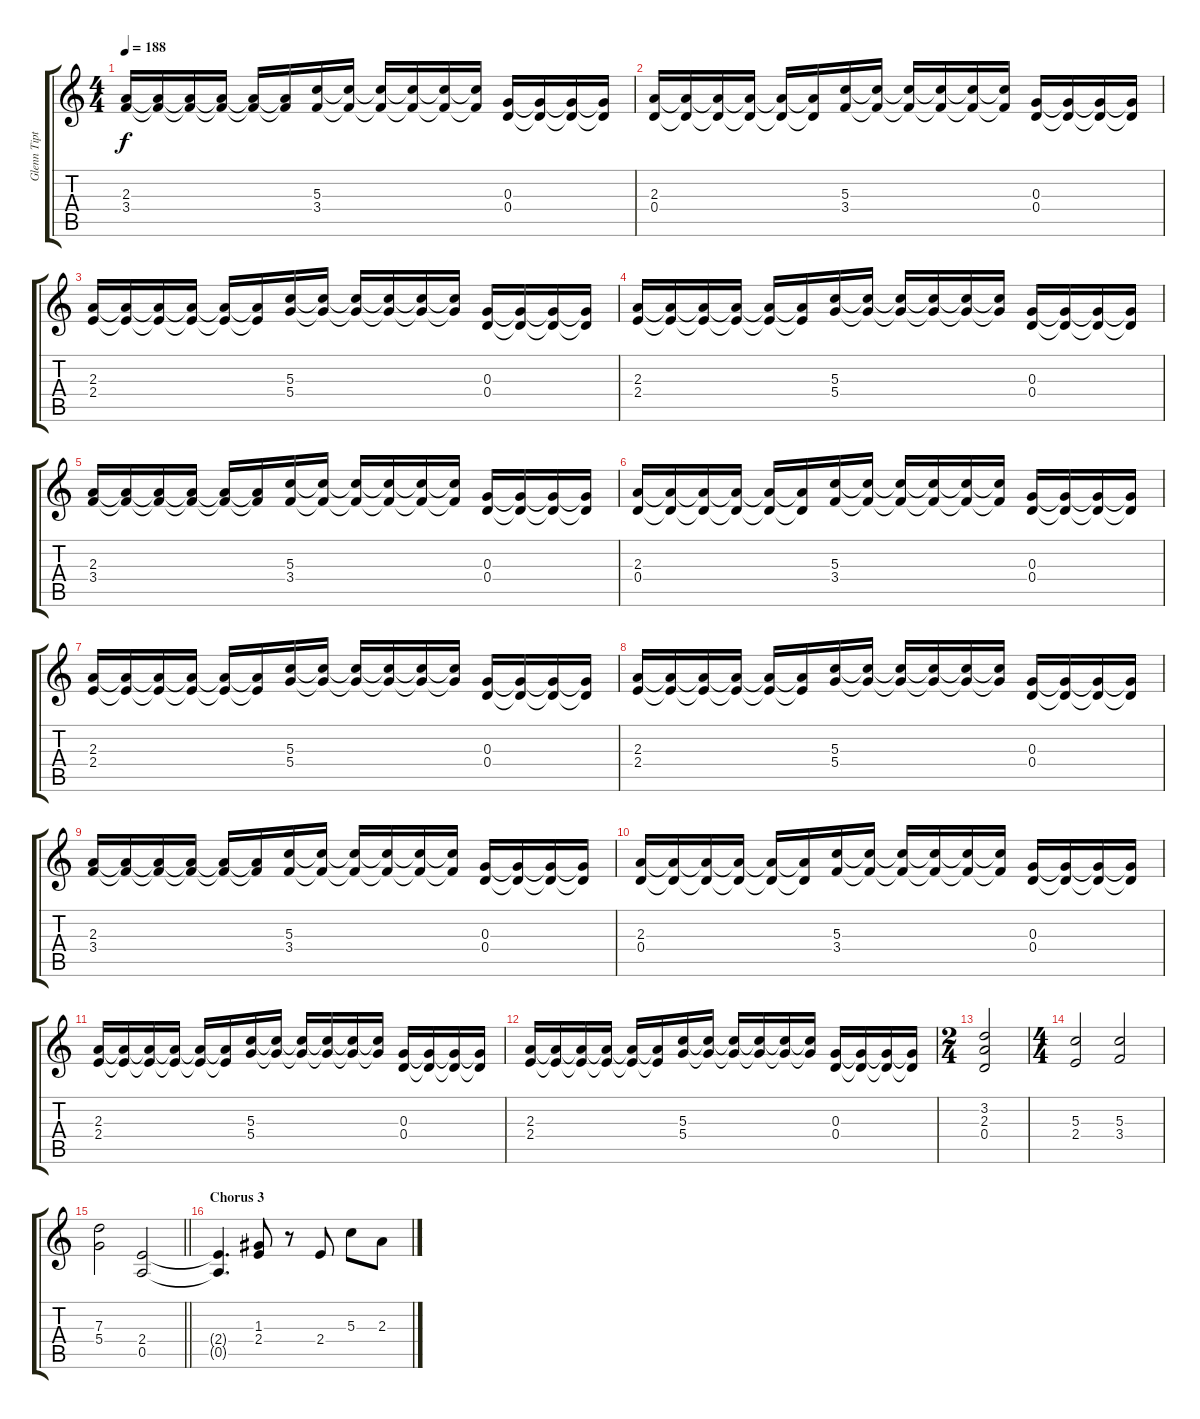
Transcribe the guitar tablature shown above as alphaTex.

\track ("Glenn Tipton" "Glenn Tipt") {instrument distortionguitar}
\staff {score tabs}
\tuning (E4 B3 G3 D3 A2 E2) {hide}
\ts (4 4)
\tempo 188
\clef g2
\ks c
(2.3 3.4).16{dy f volume 15 balance 8} (2.3{t} 3.4{t}).16{volume 0} (2.3{t} 3.4{t}).16{volume 15} (2.3{t} 3.4{t}).16{volume 0} (2.3{t} 3.4{t}).16{volume 15} (2.3{t} 3.4{t}).16{volume 0} (5.3 3.4).16{volume 15} (5.3{t} 3.4{t}).16{volume 0} (5.3{t} 3.4{t}).16{volume 15} (5.3{t} 3.4{t}).16{volume 0} (5.3{t} 3.4{t}).16{volume 15} (5.3{t} 3.4{t}).16{volume 0} (0.3 0.4).16{volume 15} (0.3{t} 0.4{t}).16{volume 0} (0.3{t} 0.4{t}).16{volume 15} (0.3{t} 0.4{t}).16{volume 0} |
(2.3 0.4).16{volume 15 balance 8} (2.3{t} 0.4{t}).16{volume 0} (2.3{t} 0.4{t}).16{volume 15} (2.3{t} 0.4{t}).16{volume 0} (2.3{t} 0.4{t}).16{volume 15} (2.3{t} 0.4{t}).16{volume 0} (5.3 3.4).16{volume 15} (5.3{t} 3.4{t}).16{volume 0} (5.3{t} 3.4{t}).16{volume 15} (5.3{t} 3.4{t}).16{volume 0} (5.3{t} 3.4{t}).16{volume 15} (5.3{t} 3.4{t}).16{volume 0} (0.3 0.4).16{volume 15} (0.3{t} 0.4{t}).16{volume 0} (0.3{t} 0.4{t}).16{volume 15} (0.3{t} 0.4{t}).16{volume 0} |
(2.3 2.4).16{volume 15 balance 8 instrument electricguitarmuted} (2.3{t} 2.4{t}).16{volume 0} (2.3{t} 2.4{t}).16{volume 15} (2.3{t} 2.4{t}).16{volume 0} (2.3{t} 2.4{t}).16{volume 15} (2.3{t} 2.4{t}).16{volume 0} (5.3 5.4).16{volume 15} (5.3{t} 5.4{t}).16{volume 0} (5.3{t} 5.4{t}).16{volume 15} (5.3{t} 5.4{t}).16{volume 0} (5.3{t} 5.4{t}).16{volume 15} (5.3{t} 5.4{t}).16{volume 0} (0.3 0.4).16{volume 15} (0.3{t} 0.4{t}).16{volume 0} (0.3{t} 0.4{t}).16{volume 15} (0.3{t} 0.4{t}).16{volume 0} |
(2.3 2.4).16{volume 15 instrument electricguitarmuted} (2.3{t} 2.4{t}).16{volume 0} (2.3{t} 2.4{t}).16{volume 15} (2.3{t} 2.4{t}).16{volume 0} (2.3{t} 2.4{t}).16{volume 15} (2.3{t} 2.4{t}).16{volume 0} (5.3 5.4).16{volume 15} (5.3{t} 5.4{t}).16{volume 0} (5.3{t} 5.4{t}).16{volume 15} (5.3{t} 5.4{t}).16{volume 0} (5.3{t} 5.4{t}).16{volume 15} (5.3{t} 5.4{t}).16{volume 0} (0.3 0.4).16{volume 15} (0.3{t} 0.4{t}).16{volume 0} (0.3{t} 0.4{t}).16{volume 15} (0.3{t} 0.4{t}).16{volume 0} |
(2.3 3.4).16{volume 15 balance 8} (2.3{t} 3.4{t}).16{volume 0} (2.3{t} 3.4{t}).16{volume 15} (2.3{t} 3.4{t}).16{volume 0} (2.3{t} 3.4{t}).16{volume 15} (2.3{t} 3.4{t}).16{volume 0} (5.3 3.4).16{volume 15} (5.3{t} 3.4{t}).16{volume 0} (5.3{t} 3.4{t}).16{volume 15} (5.3{t} 3.4{t}).16{volume 0} (5.3{t} 3.4{t}).16{volume 15} (5.3{t} 3.4{t}).16{volume 0} (0.3 0.4).16{volume 15} (0.3{t} 0.4{t}).16{volume 0} (0.3{t} 0.4{t}).16{volume 15} (0.3{t} 0.4{t}).16{volume 0} |
(2.3 0.4).16{volume 15 balance 8} (2.3{t} 0.4{t}).16{volume 0} (2.3{t} 0.4{t}).16{volume 15} (2.3{t} 0.4{t}).16{volume 0} (2.3{t} 0.4{t}).16{volume 15} (2.3{t} 0.4{t}).16{volume 0} (5.3 3.4).16{volume 15} (5.3{t} 3.4{t}).16{volume 0} (5.3{t} 3.4{t}).16{volume 15} (5.3{t} 3.4{t}).16{volume 0} (5.3{t} 3.4{t}).16{volume 15} (5.3{t} 3.4{t}).16{volume 0} (0.3 0.4).16{volume 15} (0.3{t} 0.4{t}).16{volume 0} (0.3{t} 0.4{t}).16{volume 15} (0.3{t} 0.4{t}).16{volume 0} |
(2.3 2.4).16{volume 15 balance 8 instrument electricguitarmuted} (2.3{t} 2.4{t}).16{volume 0} (2.3{t} 2.4{t}).16{volume 15} (2.3{t} 2.4{t}).16{volume 0} (2.3{t} 2.4{t}).16{volume 15} (2.3{t} 2.4{t}).16{volume 0} (5.3 5.4).16{volume 15} (5.3{t} 5.4{t}).16{volume 0} (5.3{t} 5.4{t}).16{volume 15} (5.3{t} 5.4{t}).16{volume 0} (5.3{t} 5.4{t}).16{volume 15} (5.3{t} 5.4{t}).16{volume 0} (0.3 0.4).16{volume 15} (0.3{t} 0.4{t}).16{volume 0} (0.3{t} 0.4{t}).16{volume 15} (0.3{t} 0.4{t}).16{volume 0} |
(2.3 2.4).16{volume 15 instrument electricguitarmuted} (2.3{t} 2.4{t}).16{volume 0} (2.3{t} 2.4{t}).16{volume 15} (2.3{t} 2.4{t}).16{volume 0} (2.3{t} 2.4{t}).16{volume 15} (2.3{t} 2.4{t}).16{volume 0} (5.3 5.4).16{volume 15} (5.3{t} 5.4{t}).16{volume 0} (5.3{t} 5.4{t}).16{volume 15} (5.3{t} 5.4{t}).16{volume 0} (5.3{t} 5.4{t}).16{volume 15} (5.3{t} 5.4{t}).16{volume 0} (0.3 0.4).16{volume 15} (0.3{t} 0.4{t}).16{volume 0} (0.3{t} 0.4{t}).16{volume 15} (0.3{t} 0.4{t}).16{volume 0} |
(2.3 3.4).16{volume 15 balance 8} (2.3{t} 3.4{t}).16{volume 0} (2.3{t} 3.4{t}).16{volume 15} (2.3{t} 3.4{t}).16{volume 0} (2.3{t} 3.4{t}).16{volume 15} (2.3{t} 3.4{t}).16{volume 0} (5.3 3.4).16{volume 15} (5.3{t} 3.4{t}).16{volume 0} (5.3{t} 3.4{t}).16{volume 15} (5.3{t} 3.4{t}).16{volume 0} (5.3{t} 3.4{t}).16{volume 15} (5.3{t} 3.4{t}).16{volume 0} (0.3 0.4).16{volume 15} (0.3{t} 0.4{t}).16{volume 0} (0.3{t} 0.4{t}).16{volume 15} (0.3{t} 0.4{t}).16{volume 0} |
(2.3 0.4).16{volume 15 balance 8} (2.3{t} 0.4{t}).16{volume 0} (2.3{t} 0.4{t}).16{volume 15} (2.3{t} 0.4{t}).16{volume 0} (2.3{t} 0.4{t}).16{volume 15} (2.3{t} 0.4{t}).16{volume 0} (5.3 3.4).16{volume 15} (5.3{t} 3.4{t}).16{volume 0} (5.3{t} 3.4{t}).16{volume 15} (5.3{t} 3.4{t}).16{volume 0} (5.3{t} 3.4{t}).16{volume 15} (5.3{t} 3.4{t}).16{volume 0} (0.3 0.4).16{volume 15} (0.3{t} 0.4{t}).16{volume 0} (0.3{t} 0.4{t}).16{volume 15} (0.3{t} 0.4{t}).16{volume 0} |
(2.3 2.4).16{volume 15 balance 8 instrument electricguitarmuted} (2.3{t} 2.4{t}).16{volume 0} (2.3{t} 2.4{t}).16{volume 15} (2.3{t} 2.4{t}).16{volume 0} (2.3{t} 2.4{t}).16{volume 15} (2.3{t} 2.4{t}).16{volume 0} (5.3 5.4).16{volume 15} (5.3{t} 5.4{t}).16{volume 0} (5.3{t} 5.4{t}).16{volume 15} (5.3{t} 5.4{t}).16{volume 0} (5.3{t} 5.4{t}).16{volume 15} (5.3{t} 5.4{t}).16{volume 0} (0.3 0.4).16{volume 15} (0.3{t} 0.4{t}).16{volume 0} (0.3{t} 0.4{t}).16{volume 15} (0.3{t} 0.4{t}).16{volume 0} |
(2.3 2.4).16{volume 15 instrument electricguitarmuted} (2.3{t} 2.4{t}).16{volume 0} (2.3{t} 2.4{t}).16{volume 15} (2.3{t} 2.4{t}).16{volume 0} (2.3{t} 2.4{t}).16{volume 15} (2.3{t} 2.4{t}).16{volume 0} (5.3 5.4).16{volume 15} (5.3{t} 5.4{t}).16{volume 0} (5.3{t} 5.4{t}).16{volume 15} (5.3{t} 5.4{t}).16{volume 0} (5.3{t} 5.4{t}).16{volume 15} (5.3{t} 5.4{t}).16{volume 0} (0.3 0.4).16{volume 15} (0.3{t} 0.4{t}).16{volume 0} (0.3{t} 0.4{t}).16{volume 15} (0.3{t} 0.4{t}).16{volume 0} |
\ts (2 4)
(3.2 2.3 0.4).2{volume 14 balance 1 instrument distortionguitar} |
\ts (4 4)
(5.3 2.4).2 (5.3 3.4).2 |
\barLineRight lightlight
(7.3 5.4).2 (2.4 0.5).2 |
\section ("" "Chorus 3")
(2.4{t} 0.5{t}).4{d} (1.3 2.4).8 r.8 2.4.8 5.3.8 2.3.8
